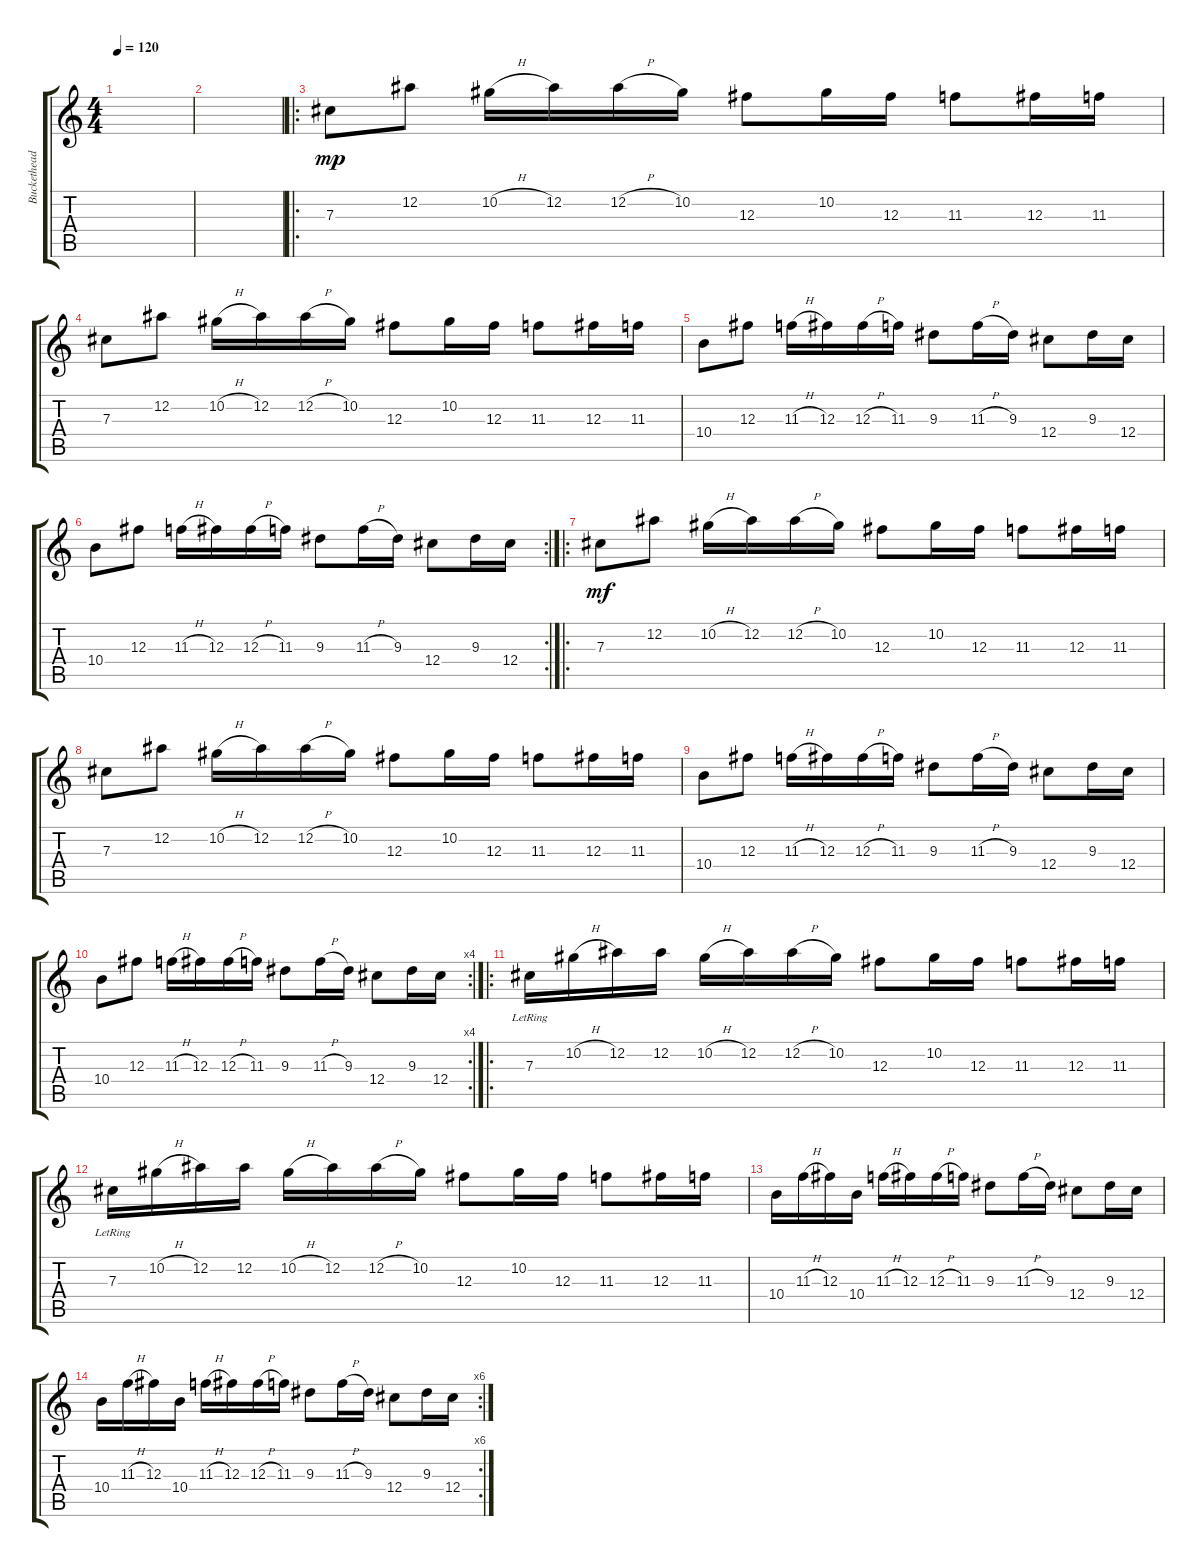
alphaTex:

\track ("Buckethead" "Buckethead") {instrument electricguitarclean}
\staff {score tabs}
\tuning (Eb4 Bb3 Gb3 Db3 Ab2 Eb2) {hide}
\ts (4 4)
\tempo 120
\clef g2
\ks c
|
|
\ro
7.3.8{dy mp} 12.2.8 10.2{h}.16 12.2.16 12.2{h}.16 10.2.16 12.3.8 10.2.16 12.3.16 11.3.8 12.3.16 11.3.16 |
7.3.8 12.2.8 10.2{h}.16 12.2.16 12.2{h}.16 10.2.16 12.3.8 10.2.16 12.3.16 11.3.8 12.3.16 11.3.16 |
10.4.8 12.3.8 11.3{h}.16 12.3.16 12.3{h}.16 11.3.16 9.3.8 11.3{h}.16 9.3.16 12.4.8 9.3.16 12.4.16 |
\rc 2
10.4.8 12.3.8 11.3{h}.16 12.3.16 12.3{h}.16 11.3.16 9.3.8 11.3{h}.16 9.3.16 12.4.8 9.3.16 12.4.16 |
\ro
7.3.8{dy mf instrument acousticguitarsteel} 12.2.8 10.2{h}.16 12.2.16 12.2{h}.16 10.2.16 12.3.8 10.2.16 12.3.16 11.3.8 12.3.16 11.3.16 |
7.3.8 12.2.8 10.2{h}.16 12.2.16 12.2{h}.16 10.2.16 12.3.8 10.2.16 12.3.16 11.3.8 12.3.16 11.3.16 |
10.4.8 12.3.8 11.3{h}.16 12.3.16 12.3{h}.16 11.3.16 9.3.8 11.3{h}.16 9.3.16 12.4.8 9.3.16 12.4.16 |
\rc 4
10.4.8 12.3.8 11.3{h}.16 12.3.16 12.3{h}.16 11.3.16 9.3.8 11.3{h}.16 9.3.16 12.4.8 9.3.16 12.4.16 |
\ro
7.3{lr}.16{instrument acousticguitarsteel} 10.2{h}.16 12.2.16 12.2.16 10.2{h}.16 12.2.16 12.2{h}.16 10.2.16 12.3.8 10.2.16 12.3.16 11.3.8 12.3.16 11.3.16 |
7.3{lr}.16 10.2{h}.16 12.2.16 12.2.16 10.2{h}.16 12.2.16 12.2{h}.16 10.2.16 12.3.8 10.2.16 12.3.16 11.3.8 12.3.16 11.3.16 |
10.4.16 11.3{h}.16 12.3.16 10.4.16 11.3{h}.16 12.3.16 12.3{h}.16 11.3.16 9.3.8 11.3{h}.16 9.3.16 12.4.8 9.3.16 12.4.16 |
\rc 6
10.4.16 11.3{h}.16 12.3.16 10.4.16 11.3{h}.16 12.3.16 12.3{h}.16 11.3.16 9.3.8 11.3{h}.16 9.3.16 12.4.8 9.3.16 12.4.16
